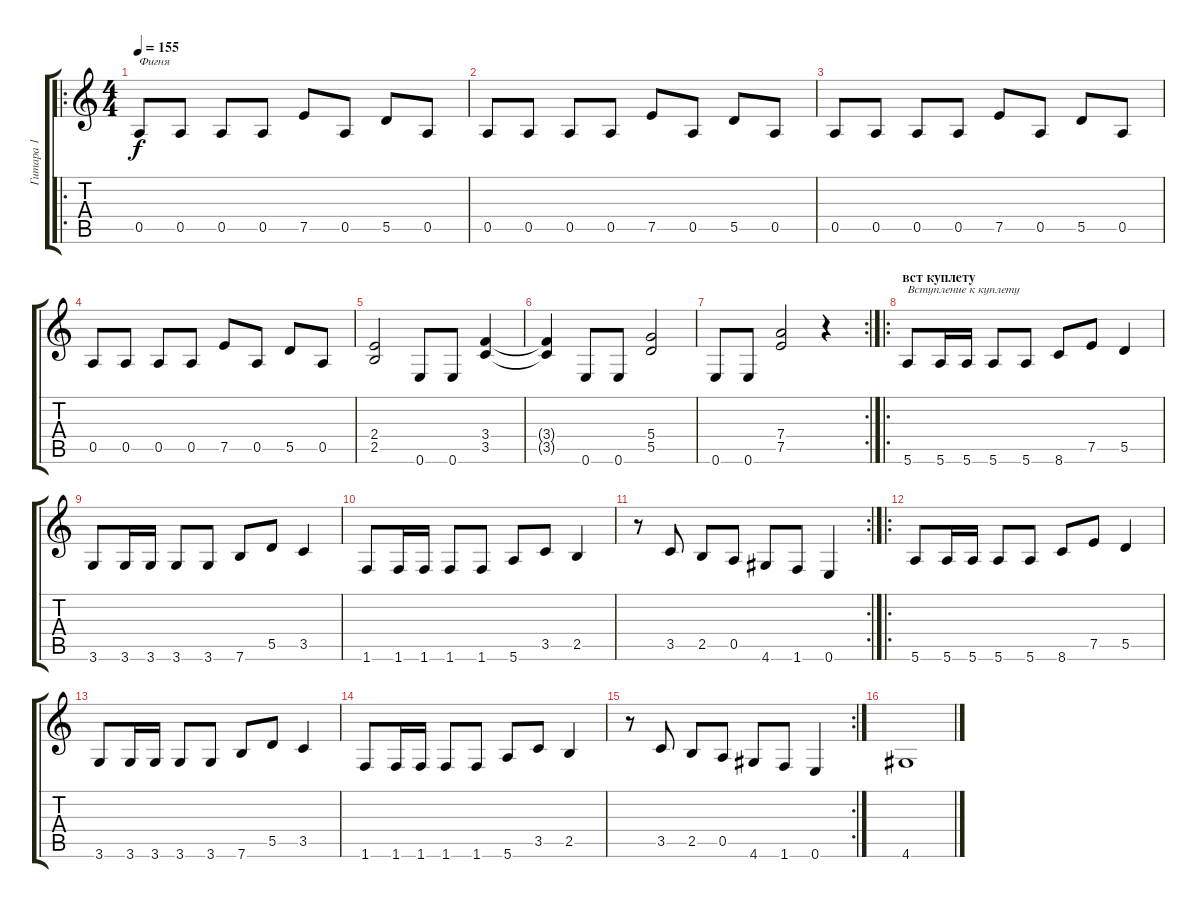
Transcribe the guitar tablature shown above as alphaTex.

\track ("Гитара 1" "Гитара 1") {instrument distortionguitar}
\staff {score tabs}
\tuning (E4 B3 G3 D3 A2 E2) {hide}
\ro
\ts (4 4)
\tempo 155
\clef g2
\ks c
0.5.8{txt "Фигня" dy f} 0.5.8 0.5.8 0.5.8 7.5.8 0.5.8 5.5.8 0.5.8 |
0.5.8 0.5.8 0.5.8 0.5.8 7.5.8 0.5.8 5.5.8 0.5.8 |
0.5.8 0.5.8 0.5.8 0.5.8 7.5.8 0.5.8 5.5.8 0.5.8 |
0.5.8 0.5.8 0.5.8 0.5.8 7.5.8 0.5.8 5.5.8 0.5.8 |
(2.4 2.5).2 0.6.8 0.6.8 (3.4 3.5).4 |
(3.4{t} 3.5{t}).4 0.6.8 0.6.8 (5.4 5.5).2 |
\rc 2
0.6.8 0.6.8 (7.4 7.5).2 r.4 |
\ro
\section ("" "вст куплету")
5.6.8{txt "Вступление к куплету"} 5.6.16 5.6.16 5.6.8 5.6.8 8.6.8 7.5.8 5.5.4 |
3.6.8 3.6.16 3.6.16 3.6.8 3.6.8 7.6.8 5.5.8 3.5.4 |
1.6.8 1.6.16 1.6.16 1.6.8 1.6.8 5.6.8 3.5.8 2.5.4 |
\rc 2
r.8 3.5.8 2.5.8 0.5.8 4.6.8 1.6.8 0.6.4 |
\ro
5.6.8 5.6.16 5.6.16 5.6.8 5.6.8 8.6.8 7.5.8 5.5.4 |
3.6.8 3.6.16 3.6.16 3.6.8 3.6.8 7.6.8 5.5.8 3.5.4 |
1.6.8 1.6.16 1.6.16 1.6.8 1.6.8 5.6.8 3.5.8 2.5.4 |
\rc 2
r.8 3.5.8 2.5.8 0.5.8 4.6.8 1.6.8 0.6.4 |
4.6.1
